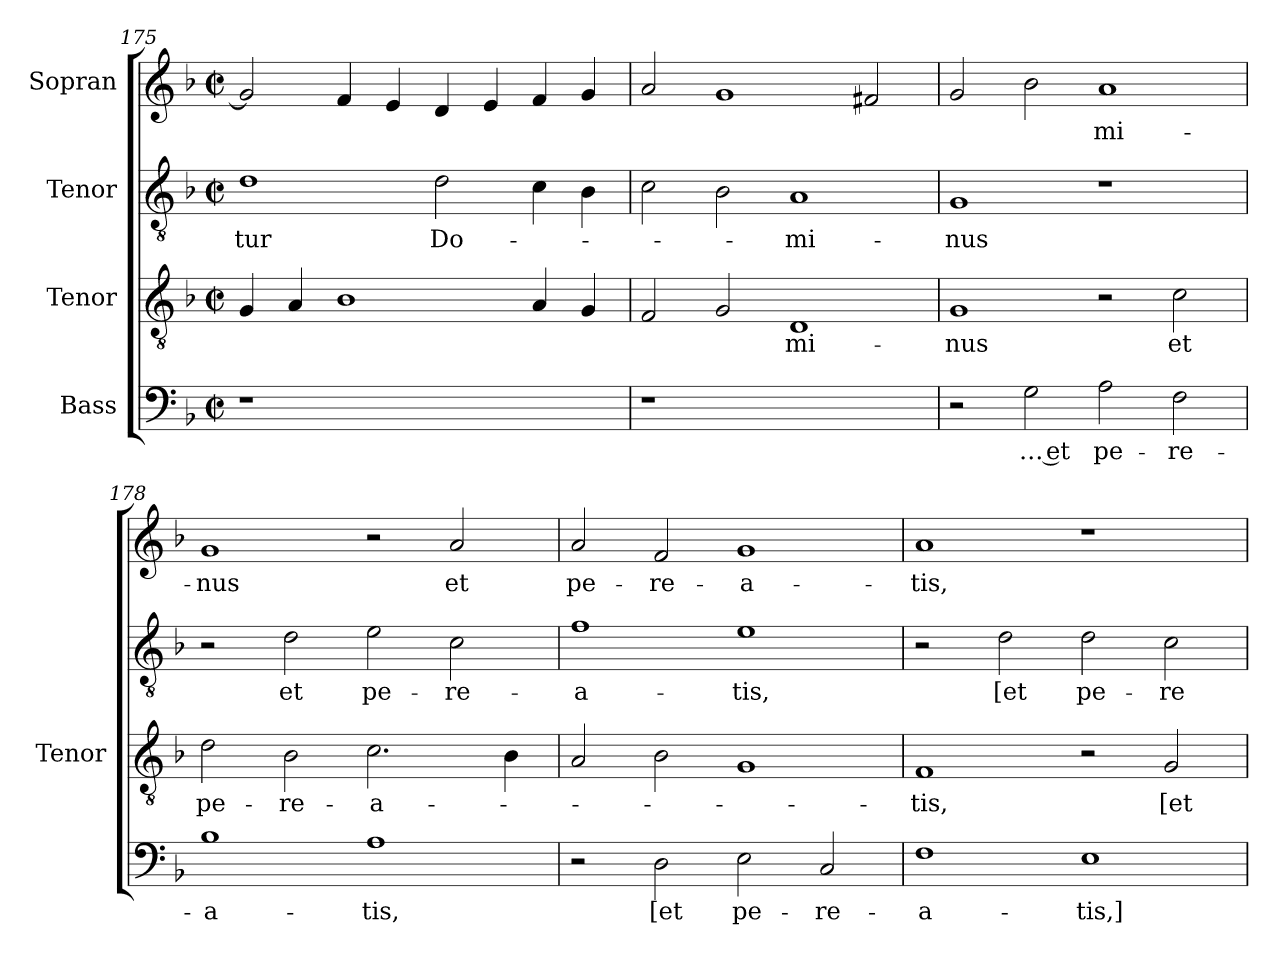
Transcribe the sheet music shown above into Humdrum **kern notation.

**kern	**text	**kern	**text	**kern	**text	**kern	**text
*part4	*part4	*part3	*part3	*part2	*part2	*part1	*part1
*staff4	*staff4	*staff3	*staff3	*staff2	*staff2	*staff1	*staff1
*I"Bass	*	*I"Tenor	*	*I"Tenor	*	*I"Sopran	*
*	*	*I'Tenor	*	*	*	*	*
*clefF4	*	*clefGv2	*	*clefGv2	*	*clefG2	*
*	*	*ITrd7c12	*	*ITrd7c12	*	*	*
*k[b-]	*	*k[b-]	*	*k[b-]	*	*k[b-]	*
*F:	*	*F:	*	*F:	*	*F:	*
*M2/2	*	*M2/2	*	*M2/2	*	*M2/2	*
*met(c|)	*	*met(c|)	*	*met(c|)	*	*met(c|)	*
=175	=175	=175	=175	=175	=175	=175	=175
!LO:N:vis=1	!	!	!	!	!	!	!
!	!	!	!	!	!LO:LY:b:color=#000000	!	!
1r	.	4GGi/	.	1Di	-tur	2gi/]	.
.	.	4AAi/	.	.	.	.	.
.	.	1BB-i	.	.	.	4fi/	.
.	.	.	.	.	.	4ei/	.
!	!	!	!	!	!LO:LY:b:color=#000000	!	!
1ryy	.	.	.	2Di\	Do-	4di/	.
.	.	.	.	.	.	4ei/	.
.	.	4AAi/	.	4Ci\	.	4fi/	.
.	.	4GGi/	.	4BB-i\	.	4gi/	.
=176	=176	=176	=176	=176	=176	=176	=176
!LO:N:vis=1	!	!	!	!	!	!	!
1r	.	2FFi/	.	2Ci\	.	2ai/	.
.	.	2GGi/	.	2BB-i\	.	1gi	.
!	!	!	!LO:LY:b:color=#000000	!	!	!	!
!	!	!	!	!	!LO:LY:b:color=#000000	!	!
1ryy	.	1DDi	-mi-	1AAi	-mi-	.	.
.	.	.	.	.	.	2f#Xi/	.
=177	=177	=177	=177	=177	=177	=177	=177
!	!	!	!LO:LY:b:color=#000000	!	!	!	!
!	!	!	!	!	!LO:LY:b:color=#000000	!	!
2r	.	1GGi	-nus	1GGi	-nus	2gi/	.
!	!LO:LY:b:color=#000000	!	!	!	!	!	!
2Gi\	… et	.	.	.	.	2b-i\	.
!	!LO:LY:b:color=#000000	!	!	!	!	!	!
!	!	!	!	!	!	!	!LO:LY:b:color=#000000
2Ai\	pe-	2r	.	1r	.	1ai	-mi-
!	!LO:LY:b:color=#000000	!	!	!	!	!	!
!	!	!	!LO:LY:b:color=#000000	!	!	!	!
2Fi\	-re-	2Ci\	et	.	.	.	.
=178	=178	=178	=178	=178	=178	=178	=178
!	!LO:LY:b:color=#000000	!	!	!	!	!	!
!	!	!	!LO:LY:b:color=#000000	!	!	!	!
!	!	!	!	!	!	!	!LO:LY:b:color=#000000
1B-i	-a-	2Di\	pe-	2r	.	1gi	-nus
!	!	!	!LO:LY:b:color=#000000	!	!	!	!
!	!	!	!	!	!LO:LY:b:color=#000000	!	!
.	.	2BB-i\	-re-	2Di\	et	.	.
!	!LO:LY:b:color=#000000	!	!	!	!	!	!
!	!	!	!LO:LY:b:color=#000000	!	!	!	!
!	!	!	!	!	!LO:LY:b:color=#000000	!	!
1Ai	-tis,	2.Ci\	-a-	2Ei\	pe-	2r	.
!	!	!	!	!	!LO:LY:b:color=#000000	!	!
!	!	!	!	!	!	!	!LO:LY:b:color=#000000
.	.	.	.	2Ci\	-re-	2ai/	et
.	.	4BB-i\	.	.	.	.	.
!!LO:LB:g=z
=179	=179	=179	=179	=179	=179	=179	=179
!	!	!	!	!	!LO:LY:b:color=#000000	!	!
!	!	!	!	!	!	!	!LO:LY:b:color=#000000
2r	.	2AAi/	.	1Fi	-a-	2ai/	pe-
!	!LO:LY:b:color=#000000	!	!	!	!	!	!
!	!	!	!	!	!	!	!LO:LY:b:color=#000000
2Di\	[et	2BB-i\	.	.	.	2fi/	-re-
!	!LO:LY:b:color=#000000	!	!	!	!	!	!
!	!	!	!	!	!LO:LY:b:color=#000000	!	!
!	!	!	!	!	!	!	!LO:LY:b:color=#000000
2Ei\	pe-	1GGi	.	1Ei	-tis,	1gi	-a-
!	!LO:LY:b:color=#000000	!	!	!	!	!	!
2Ci/	-re-	.	.	.	.	.	.
=180	=180	=180	=180	=180	=180	=180	=180
!	!LO:LY:b:color=#000000	!	!	!	!	!	!
!	!	!	!LO:LY:b:color=#000000	!	!	!	!
!	!	!	!	!	!	!	!LO:LY:b:color=#000000
1Fi	-a-	1FFi	-tis,	2r	.	1ai	-tis,
!	!	!	!	!	!LO:LY:b:color=#000000	!	!
.	.	.	.	2Di\	[et	.	.
!	!LO:LY:b:color=#000000	!	!	!	!	!	!
!	!	!	!	!	!LO:LY:b:color=#000000	!	!
1Ei	-tis,]	2r	.	2Di\	pe-	1r	.
!	!	!	!LO:LY:b:color=#000000	!	!	!	!
!	!	!	!	!	!LO:LY:b:color=#000000	!	!
.	.	2GGi/	[et	2Ci\	-re-	.	.
=	=	=	=	=	=	=	=
*-	*-	*-	*-	*-	*-	*-	*-
